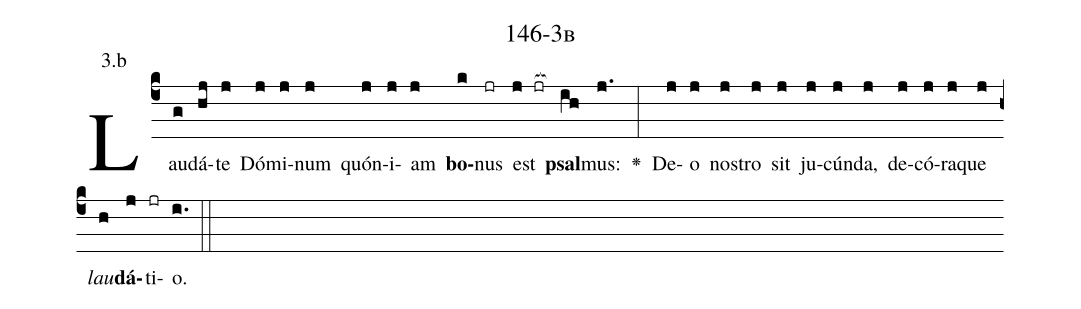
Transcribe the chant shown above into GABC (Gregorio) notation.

name: 146-3b;
annotation: 3.b;
%%
(c4)Lau(g)dá(hj)te(j) Dó(j)mi(j)num(j) quón(j)i(j)am(j) <b>bo</b>(k)nus(jr) est(j jr[ocb:1{]) <b>psal</b>(ih[ocb:0}])mus:(j.) <v>\greheightstar</v>(:) De(j)o(j) nos(j)tro(j) sit(j) ju(j)cún(j)da,(j) de(j)có(j)ra(j)que(j) <i>lau</i>(h)<b>dá</b>(j)ti(jr)o.(i.) (::)


%E(j) u(j) o(j) u(h) a(j) e.(i.) (::)
